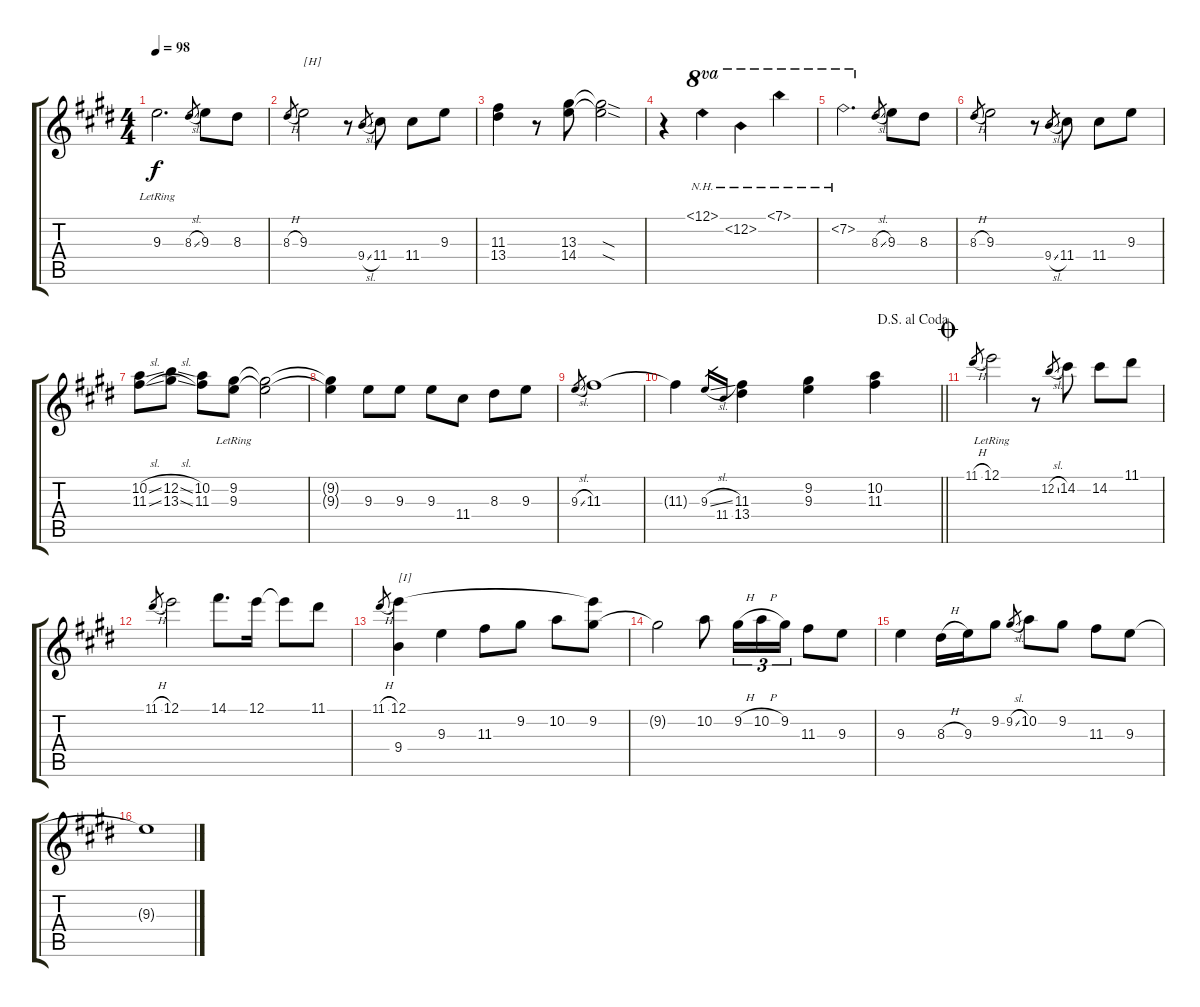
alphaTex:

\track "" {instrument acousticguitarsteel}
\staff {score tabs}
\tuning (E4 B3 G3 D3 A2 E2) {hide}
\ts (4 4)
\tempo 98
\clef g2
\ks e
9.3{lr}.2{d dy f} 8.3{sl}.8{gr} 9.3.8 8.3.8 |
8.3{h}.8{gr} 9.3.2{txt "[H]"} r.8 9.4{sl}.8{gr} 11.4.8 11.4.8 9.3.8 |
(11.3 13.4).4 r.8 (13.3 14.4).8 (13.3{sod t} 14.4{sod t}).2 |
r.4 12.1{nh}.4{ot 8va} 12.2{nh}.4{ot 8va} 7.1{nh}.4{ot 8va} |
7.2{nh}.2{d ot 8va} 8.3{sl}.8{gr} 9.3.8 8.3.8 |
8.3{h}.8{gr} 9.3.2 r.8 9.4{sl}.8{gr} 11.4.8 11.4.8 9.3.8 |
(10.2{sl} 11.3{sl}).8 (12.2{sl} 13.3{sl}).8 (10.2 11.3).8 (9.2{lr} 9.3{lr}).8 (9.2{t} 9.3{t}).2 |
(9.2{t} 9.3{t}).4 9.3.8 9.3.8 9.3.8 11.4.8 8.3.8 9.3.8 |
9.3{sl}.8{gr} 11.3.1 |
\jump dalsegnoalcoda
\barLineRight lightlight
11.3{t}.4 9.3{sl}.16{gr} 11.4.16{gr} (11.3 13.4).4 (9.2 9.3).4 (10.2 11.3).4 |
\jump coda
11.1{h}.8{gr} 12.1{lr}.2 r.8 12.2{sl}.8{gr} 14.2.8 14.2.8 11.1.8 |
11.1{h}.8{gr} 12.1.2 14.1.8{d} 12.1.16 12.1{t}.8 11.1.8 |
11.1{h}.8{gr} (12.1 9.4).4{txt "[I]"} 9.3.4 11.3.8 9.2.8 10.2.8 (12.1{t} 9.2).8 |
9.2{t}.2 10.2.8 9.2{h}.16{tu (3 2)} 10.2{h}.16{tu (3 2)} 9.2.16{tu (3 2)} 11.3.8 9.3.8 |
9.3.4 8.3{h}.16 9.3.16 9.2.8 9.2{sl}.8{gr} 10.2.8 9.2.8 11.3.8 9.3.8 |
9.3{t}.1
